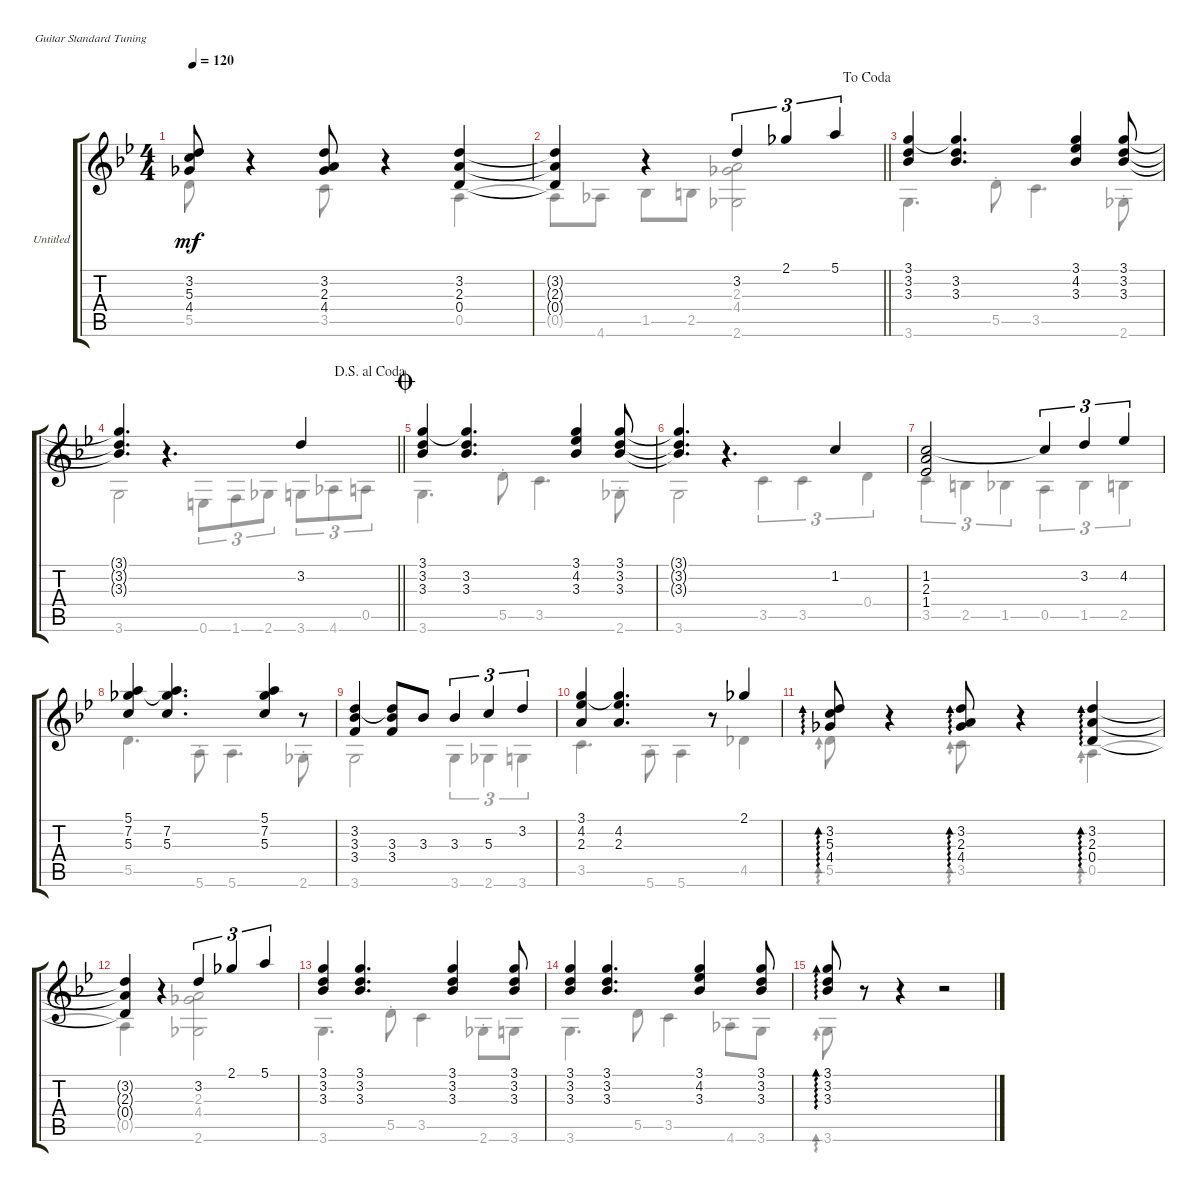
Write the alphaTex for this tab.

\bracketExtendMode groupsimilarinstruments
\firstSystemTrackNameOrientation horizontal
\otherSystemsTrackNameOrientation horizontal
\track ("Untitled" "Untitled") {instrument acousticguitarnylon}
\staff {score tabs}
\tuning (E4 B3 G3 D3 A2 E2)
\voice
\ts (4 4)
\section ("" "")
\tempo 120
\clef g2
\ks gminor
(3.2 5.3 4.4).8{dy mf} r.4 (3.2 2.3 4.4).8 r.4 (3.2 2.3 0.4).4 |
\jump dacoda
\barLineRight lightlight
(3.2{t} 2.3{t} 0.4{t}).4 r.4 3.2.4{tu (3 2)} 2.1.4{tu (3 2)} 5.1.4{tu (3 2)} |
(3.1 3.2 3.3).4 (3.1{t} 3.2 3.3).4{d} (3.1 4.2 3.3).4 (3.1 3.2 3.3).8 |
\jump dalsegnoalcoda
\barLineRight lightlight
(3.1{t} 3.2{t} 3.3{t}).4{d} r.4{d} 3.2.4 |
\jump coda
(3.1 3.2 3.3).4 (3.1{t} 3.2 3.3).4{d} (3.1 4.2 3.3).4 (3.1 3.2 3.3).8 |
(3.1{t} 3.2{t} 3.3{t}).4{d} r.4{d} 1.2.4 |
(1.2 2.3 1.4).2 1.2{t}.4{tu (3 2)} 3.2.4{tu (3 2)} 4.2.4{tu (3 2)} |
(5.1 7.2 5.3).4 (5.1{t} 7.2 5.3).4{d} (5.1 7.2 5.3).4 r.8 |
(3.2 3.3 3.4).4 (3.2{t} 3.3 3.4).8 3.3.8 3.3.4{tu (3 2)} 5.3.4{tu (3 2)} 3.2.4{tu (3 2)} |
(3.1 4.2 2.3).4 (3.1{t} 4.2 2.3).4{d} r.8 2.1.4 |
(3.2 5.3 4.4).8{ad 0} r.4 (3.2 2.3 4.4).8{ad 0} r.4 (3.2 2.3 0.4).4{ad 0} |
(3.2{t} 2.3{t} 0.4{t}).4 r.4 3.2.4{tu (3 2)} 2.1.4{tu (3 2)} 5.1.4{tu (3 2)} |
(3.1 3.2 3.3).4 (3.1 3.2 3.3).4{d} (3.1 3.2 3.3).4 (3.1 3.2 3.3).8 |
(3.1 3.2 3.3).4 (3.1 3.2 3.3).4{d} (3.1 4.2 3.3).4 (3.1 3.2 3.3).8 |
(3.1 3.2 3.3).8{ad 0} r.8 r.4 r.2
\voice
\clef g2
\ottava regular
\simile none
\ks gminor
5.5.8{dy mf} r.4 3.5.8 r.4 0.5.4 |
\barLineRight lightlight
0.5{t}.8 4.6.8 1.5.8 2.5.8 (2.3 4.4 2.6).2 |
3.6.4{d} 5.5{st}.8 3.5.4{d} 2.6{st}.8 |
\barLineRight lightlight
3.6.2 0.6.8{tu (3 2)} 1.6.8{tu (3 2)} 2.6.8{tu (3 2)} 3.6.8{tu (3 2)} 4.6.8{tu (3 2)} 0.5.8{tu (3 2)} |
3.6.4{d} 5.5{st}.8 3.5.4{d} 2.6{st}.8 |
3.6.2 3.5.4{tu (3 2)} 3.5.4{tu (3 2)} 0.4.4{tu (3 2)} |
3.5.4{tu (3 2)} 2.5.4{tu (3 2)} 1.5.4{tu (3 2)} 0.5.4{tu (3 2)} 1.5.4{tu (3 2)} 2.5.4{tu (3 2)} |
5.5.4{d} 5.6{st}.8 5.6.4{d} 2.6{st}.8 |
3.6.2 3.6.4{tu (3 2)} 2.6.4{tu (3 2)} 3.6.4{tu (3 2)} |
3.5.4{d} 5.6{st}.8 5.6.4 4.5.4 |
5.5.8{ad 0} r.4 3.5.8{ad 0} r.4 0.5.4{ad 0} |
0.5{t}.4 r.4 (2.3 4.4 2.6).2 |
3.6.4{d} 5.5{st}.8 3.5.4 2.6{st}.8 3.6.8 |
3.6.4{d} 5.5.8 3.5.4 4.6{st}.8 3.6.8 |
3.6.8{ad 0} r.8 r.4 r.2
